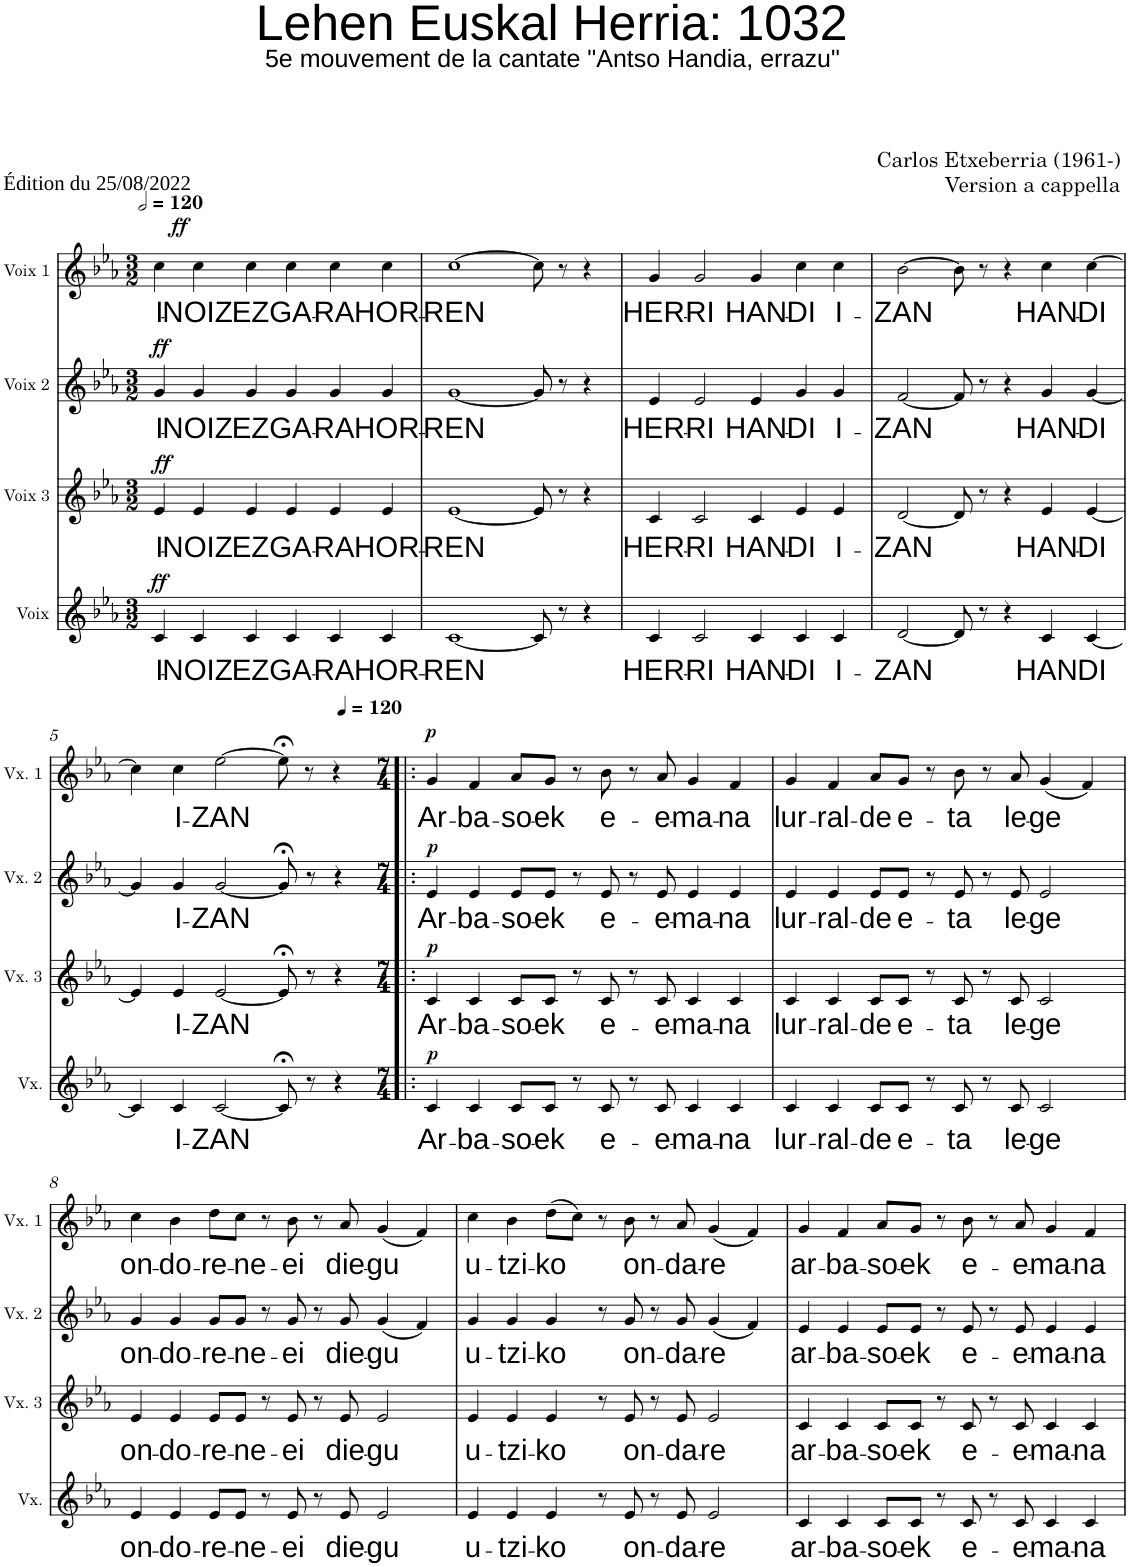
**kern	**text	**dynam	**kern	**text	**dynam	**kern	**text	**dynam	**kern	**text	**dynam
*part4	*part4	*part4	*part3	*part3	*part3	*part2	*part2	*part2	*part1	*part1	*part1
*staff4	*staff4	*staff4	*staff3	*staff3	*staff3	*staff2	*staff2	*staff2	*staff1	*staff1	*staff1
*I"Voix	*	*	*I"Voix 3	*	*	*I"Voix 2	*	*	*I"Voix 1	*	*
*I'Vx.	*	*	*I'Vx. 3	*	*	*I'Vx. 2	*	*	*I'Vx. 1	*	*
*clefG2	*	*	*clefG2	*	*	*clefG2	*	*	*clefG2	*	*
*k[b-e-a-]	*	*	*k[b-e-a-]	*	*	*k[b-e-a-]	*	*	*k[b-e-a-]	*	*
*M3/2	*	*	*M3/2	*	*	*M3/2	*	*	*M3/2	*	*
*MM240	*	*	*MM240	*	*	*MM240	*	*	*MM240	*	*
=1	=1	=1	=1	=1	=1	=1	=1	=1	=1	=1	=1
!	!LO:LY:b	!LO:DY:a	!	!LO:LY:b	!LO:DY:a	!	!LO:LY:b	!LO:DY:a	!	!LO:LY:b	!LO:DY:a
4c/	I-	ff	4e-/	I-	ff	4g/	I-	ff	4cc\	I-	ff
!	!LO:LY:b	!	!	!LO:LY:b	!	!	!LO:LY:b	!	!	!LO:LY:b	!
4c/	-NOIZ	.	4e-/	-NOIZ	.	4g/	-NOIZ	.	4cc\	-NOIZ	.
!	!LO:LY:b	!	!	!LO:LY:b	!	!	!LO:LY:b	!	!	!LO:LY:b	!
4c/	EZ	.	4e-/	EZ	.	4g/	EZ	.	4cc\	EZ	.
!	!LO:LY:b	!	!	!LO:LY:b	!	!	!LO:LY:b	!	!	!LO:LY:b	!
4c/	GA-	.	4e-/	GA-	.	4g/	GA-	.	4cc\	GA-	.
!	!LO:LY:b	!	!	!LO:LY:b	!	!	!LO:LY:b	!	!	!LO:LY:b	!
4c/	-RA	.	4e-/	-RA	.	4g/	-RA	.	4cc\	-RA	.
!	!LO:LY:b	!	!	!LO:LY:b	!	!	!LO:LY:b	!	!	!LO:LY:b	!
4c/	HOR-	.	4e-/	HOR-	.	4g/	HOR-	.	4cc\	HOR-	.
=2	=2	=2	=2	=2	=2	=2	=2	=2	=2	=2	=2
!	!LO:LY:b	!	!	!LO:LY:b	!	!	!LO:LY:b	!	!	!LO:LY:b	!
[1c	-REN	.	[1e-	-REN	.	[1g	-REN	.	[1cc	-REN	.
8c/]	.	.	8e-/]	.	.	8g/]	.	.	8cc\]	.	.
8r	.	.	8r	.	.	8r	.	.	8r	.	.
4r	.	.	4r	.	.	4r	.	.	4r	.	.
=3	=3	=3	=3	=3	=3	=3	=3	=3	=3	=3	=3
!	!LO:LY:b	!	!	!LO:LY:b	!	!	!LO:LY:b	!	!	!LO:LY:b	!
4c/	HER-	.	4c/	HER-	.	4e-/	HER-	.	4g/	HER-	.
!	!LO:LY:b	!	!	!LO:LY:b	!	!	!LO:LY:b	!	!	!LO:LY:b	!
2c/	-RI	.	2c/	-RI	.	2e-/	-RI	.	2g/	-RI	.
!	!LO:LY:b	!	!	!LO:LY:b	!	!	!LO:LY:b	!	!	!LO:LY:b	!
4c/	HAN-	.	4c/	HAN-	.	4e-/	HAN-	.	4g/	HAN-	.
!	!LO:LY:b	!	!	!LO:LY:b	!	!	!LO:LY:b	!	!	!LO:LY:b	!
4c/	-DI	.	4e-/	-DI	.	4g/	-DI	.	4cc\	-DI	.
!	!LO:LY:b	!	!	!LO:LY:b	!	!	!LO:LY:b	!	!	!LO:LY:b	!
4c/	I-	.	4e-/	I-	.	4g/	I-	.	4cc\	I-	.
=4	=4	=4	=4	=4	=4	=4	=4	=4	=4	=4	=4
!	!LO:LY:b	!	!	!LO:LY:b	!	!	!LO:LY:b	!	!	!LO:LY:b	!
[2d/	-ZAN	.	[2d/	-ZAN	.	[2f/	-ZAN	.	[2b-\	-ZAN	.
8d/]	.	.	8d/]	.	.	8f/]	.	.	8b-\]	.	.
8r	.	.	8r	.	.	8r	.	.	8r	.	.
4r	.	.	4r	.	.	4r	.	.	4r	.	.
!	!LO:LY:b	!	!	!LO:LY:b	!	!	!LO:LY:b	!	!	!LO:LY:b	!
4c/	-HAN	.	4e-/	HAN-	.	4g/	HAN-	.	4cc\	HAN-	.
!	!LO:LY:b	!	!	!LO:LY:b	!	!	!LO:LY:b	!	!	!LO:LY:b	!
[4c/	DI	.	[4e-/	-DI	.	[4g/	-DI	.	[4cc\	-DI	.
!!LO:LB:g=z
=5	=5	=5	=5	=5	=5	=5	=5	=5	=5	=5	=5
4c/]	.	.	4e-/]	.	.	4g/]	.	.	4cc\]	.	.
!	!LO:LY:b	!	!	!LO:LY:b	!	!	!LO:LY:b	!	!	!LO:LY:b	!
4c/	I-	.	4e-/	I-	.	4g/	I-	.	4cc\	I-	.
!	!LO:LY:b	!	!	!LO:LY:b	!	!	!LO:LY:b	!	!	!LO:LY:b	!
[2c/	-ZAN	.	[2e-/	-ZAN	.	[2g/	-ZAN	.	[2ee-\	-ZAN	.
8c;</]	.	.	8e-;</]	.	.	8g;</]	.	.	8ee-;<\]	.	.
8r	.	.	8r	.	.	8r	.	.	8r	.	.
4r	.	.	4r	.	.	4r	.	.	4r	.	.
=6!|:	=6!|:	=6!|:	=6!|:	=6!|:	=6!|:	=6!|:	=6!|:	=6!|:	=6!|:	=6!|:	=6!|:
*M7/4	*	*	*M7/4	*	*	*M7/4	*	*	*M7/4	*	*
*	*	*	*	*	*	*	*	*	*MM120	*	*
!	!LO:LY:b	!LO:DY:a	!	!LO:LY:b	!LO:DY:a	!	!LO:LY:b	!LO:DY:a	!	!LO:LY:b	!LO:DY:a
4c/	Ar-	p	4c/	Ar-	p	4e-/	Ar-	p	4g/	Ar-	p
!	!LO:LY:b	!	!	!LO:LY:b	!	!	!LO:LY:b	!	!	!LO:LY:b	!
4c/	-ba-	.	4c/	-ba-	.	4e-/	-ba-	.	4f/	-ba-	.
!	!LO:LY:b	!	!	!LO:LY:b	!	!	!LO:LY:b	!	!	!LO:LY:b	!
8c/L	-so-	.	8c/L	-so-	.	8e-/L	-so-	.	8a-/L	-so-	.
!	!LO:LY:b	!	!	!LO:LY:b	!	!	!LO:LY:b	!	!	!LO:LY:b	!
8c/J	-ek	.	8c/J	-ek	.	8e-/J	-ek	.	8g/J	-ek	.
8r	.	.	8r	.	.	8r	.	.	8r	.	.
!	!LO:LY:b	!	!	!LO:LY:b	!	!	!LO:LY:b	!	!	!LO:LY:b	!
8c/	e-	.	8c/	e-	.	8e-/	e-	.	8b-\	e-	.
8r	.	.	8r	.	.	8r	.	.	8r	.	.
!	!LO:LY:b	!	!	!LO:LY:b	!	!	!LO:LY:b	!	!	!LO:LY:b	!
8c/	e-	.	8c/	e-	.	8e-/	e-	.	8a-/	e-	.
!	!LO:LY:b	!	!	!LO:LY:b	!	!	!LO:LY:b	!	!	!LO:LY:b	!
4c/	-ma-	.	4c/	-ma-	.	4e-/	-ma-	.	4g/	-ma-	.
!	!LO:LY:b	!	!	!LO:LY:b	!	!	!LO:LY:b	!	!	!LO:LY:b	!
4c/	-na	.	4c/	-na	.	4e-/	-na	.	4f/	-na	.
=7	=7	=7	=7	=7	=7	=7	=7	=7	=7	=7	=7
!	!LO:LY:b	!	!	!LO:LY:b	!	!	!LO:LY:b	!	!	!LO:LY:b	!
4c/	lur-	.	4c/	lur-	.	4e-/	lur-	.	4g/	lur-	.
!	!LO:LY:b	!	!	!LO:LY:b	!	!	!LO:LY:b	!	!	!LO:LY:b	!
4c/	-ral-	.	4c/	-ral-	.	4e-/	-ral-	.	4f/	-ral-	.
!	!LO:LY:b	!	!	!LO:LY:b	!	!	!LO:LY:b	!	!	!LO:LY:b	!
8c/L	-de	.	8c/L	-de	.	8e-/L	-de	.	8a-/L	-de	.
!	!LO:LY:b	!	!	!LO:LY:b	!	!	!LO:LY:b	!	!	!LO:LY:b	!
8c/J	e-	.	8c/J	e-	.	8e-/J	e-	.	8g/J	e-	.
8r	.	.	8r	.	.	8r	.	.	8r	.	.
!	!LO:LY:b	!	!	!LO:LY:b	!	!	!LO:LY:b	!	!	!LO:LY:b	!
8c/	-ta	.	8c/	-ta	.	8e-/	-ta	.	8b-\	-ta	.
8r	.	.	8r	.	.	8r	.	.	8r	.	.
!	!LO:LY:b	!	!	!LO:LY:b	!	!	!LO:LY:b	!	!	!LO:LY:b	!
8c/	le-	.	8c/	le-	.	8e-/	le-	.	8a-/	le-	.
!	!LO:LY:b	!	!	!LO:LY:b	!	!	!LO:LY:b	!	!	!LO:LY:b	!
2c/	-ge	.	2c/	-ge	.	2e-/	-ge	.	(4g/	-ge	.
.	.	.	.	.	.	.	.	.	4f/)	.	.
!!LO:LB:g=z
=8	=8	=8	=8	=8	=8	=8	=8	=8	=8	=8	=8
!	!LO:LY:b	!	!	!LO:LY:b	!	!	!LO:LY:b	!	!	!LO:LY:b	!
4e-/	on-	.	4e-/	on-	.	4g/	on-	.	4cc\	on-	.
!	!LO:LY:b	!	!	!LO:LY:b	!	!	!LO:LY:b	!	!	!LO:LY:b	!
4e-/	-do-	.	4e-/	-do-	.	4g/	-do-	.	4b-\	-do-	.
!	!LO:LY:b	!	!	!LO:LY:b	!	!	!LO:LY:b	!	!	!LO:LY:b	!
8e-/L	-re-	.	8e-/L	-re-	.	8g/L	-re-	.	8dd\L	-re-	.
!	!LO:LY:b	!	!	!LO:LY:b	!	!	!LO:LY:b	!	!	!LO:LY:b	!
8e-/J	-ne-	.	8e-/J	-ne-	.	8g/J	-ne-	.	8cc\J	-ne-	.
8r	.	.	8r	.	.	8r	.	.	8r	.	.
!	!LO:LY:b	!	!	!LO:LY:b	!	!	!LO:LY:b	!	!	!LO:LY:b	!
8e-/	-ei	.	8e-/	-ei	.	8g/	-ei	.	8b-\	-ei	.
8r	.	.	8r	.	.	8r	.	.	8r	.	.
!	!LO:LY:b	!	!	!LO:LY:b	!	!	!LO:LY:b	!	!	!LO:LY:b	!
8e-/	die-	.	8e-/	die-	.	8g/	die-	.	8a-/	die-	.
!	!LO:LY:b	!	!	!LO:LY:b	!	!	!LO:LY:b	!	!	!LO:LY:b	!
2e-/	-gu	.	2e-/	-gu	.	(4g/	-gu	.	(4g/	-gu	.
.	.	.	.	.	.	4f/)	.	.	4f/)	.	.
=9	=9	=9	=9	=9	=9	=9	=9	=9	=9	=9	=9
!	!LO:LY:b	!	!	!LO:LY:b	!	!	!LO:LY:b	!	!	!LO:LY:b	!
4e-/	u-	.	4e-/	u-	.	4g/	u-	.	4cc\	u-	.
!	!LO:LY:b	!	!	!LO:LY:b	!	!	!LO:LY:b	!	!	!LO:LY:b	!
4e-/	-tzi-	.	4e-/	-tzi-	.	4g/	-tzi-	.	4b-\	-tzi-	.
!	!LO:LY:b	!	!	!LO:LY:b	!	!	!LO:LY:b	!	!	!LO:LY:b	!
4e-/	-ko	.	4e-/	-ko	.	4g/	-ko	.	(8dd\L	-ko	.
.	.	.	.	.	.	.	.	.	8cc\J)	.	.
8r	.	.	8r	.	.	8r	.	.	8r	.	.
!	!LO:LY:b	!	!	!LO:LY:b	!	!	!LO:LY:b	!	!	!LO:LY:b	!
8e-/	on-	.	8e-/	on-	.	8g/	on-	.	8b-\	on-	.
8r	.	.	8r	.	.	8r	.	.	8r	.	.
!	!LO:LY:b	!	!	!LO:LY:b	!	!	!LO:LY:b	!	!	!LO:LY:b	!
8e-/	-da-	.	8e-/	-da-	.	8g/	-da-	.	8a-/	-da-	.
!	!LO:LY:b	!	!	!LO:LY:b	!	!	!LO:LY:b	!	!	!LO:LY:b	!
2e-/	-re	.	2e-/	-re	.	(4g/	-re	.	(4g/	-re	.
.	.	.	.	.	.	4f/)	.	.	4f/)	.	.
=10	=10	=10	=10	=10	=10	=10	=10	=10	=10	=10	=10
!	!LO:LY:b	!	!	!LO:LY:b	!	!	!LO:LY:b	!	!	!LO:LY:b	!
4c/	ar-	.	4c/	ar-	.	4e-/	ar-	.	4g/	ar-	.
!	!LO:LY:b	!	!	!LO:LY:b	!	!	!LO:LY:b	!	!	!LO:LY:b	!
4c/	-ba-	.	4c/	-ba-	.	4e-/	-ba-	.	4f/	-ba-	.
!	!LO:LY:b	!	!	!LO:LY:b	!	!	!LO:LY:b	!	!	!LO:LY:b	!
8c/L	-so-	.	8c/L	-so-	.	8e-/L	-so-	.	8a-/L	-so-	.
!	!LO:LY:b	!	!	!LO:LY:b	!	!	!LO:LY:b	!	!	!LO:LY:b	!
8c/J	-ek	.	8c/J	-ek	.	8e-/J	-ek	.	8g/J	-ek	.
8r	.	.	8r	.	.	8r	.	.	8r	.	.
!	!LO:LY:b	!	!	!LO:LY:b	!	!	!LO:LY:b	!	!	!LO:LY:b	!
8c/	e-	.	8c/	e-	.	8e-/	e-	.	8b-\	e-	.
8r	.	.	8r	.	.	8r	.	.	8r	.	.
!	!LO:LY:b	!	!	!LO:LY:b	!	!	!LO:LY:b	!	!	!LO:LY:b	!
8c/	-e-	.	8c/	-e-	.	8e-/	-e-	.	8a-/	-e-	.
!	!LO:LY:b	!	!	!LO:LY:b	!	!	!LO:LY:b	!	!	!LO:LY:b	!
4c/	-ma-	.	4c/	-ma-	.	4e-/	-ma-	.	4g/	-ma-	.
!	!LO:LY:b	!	!	!LO:LY:b	!	!	!LO:LY:b	!	!	!LO:LY:b	!
4c/	-na	.	4c/	-na	.	4e-/	-na	.	4f/	-na	.
=	=	=	=	=	=	=	=	=	=	=	=
*-	*-	*-	*-	*-	*-	*-	*-	*-	*-	*-	*-
